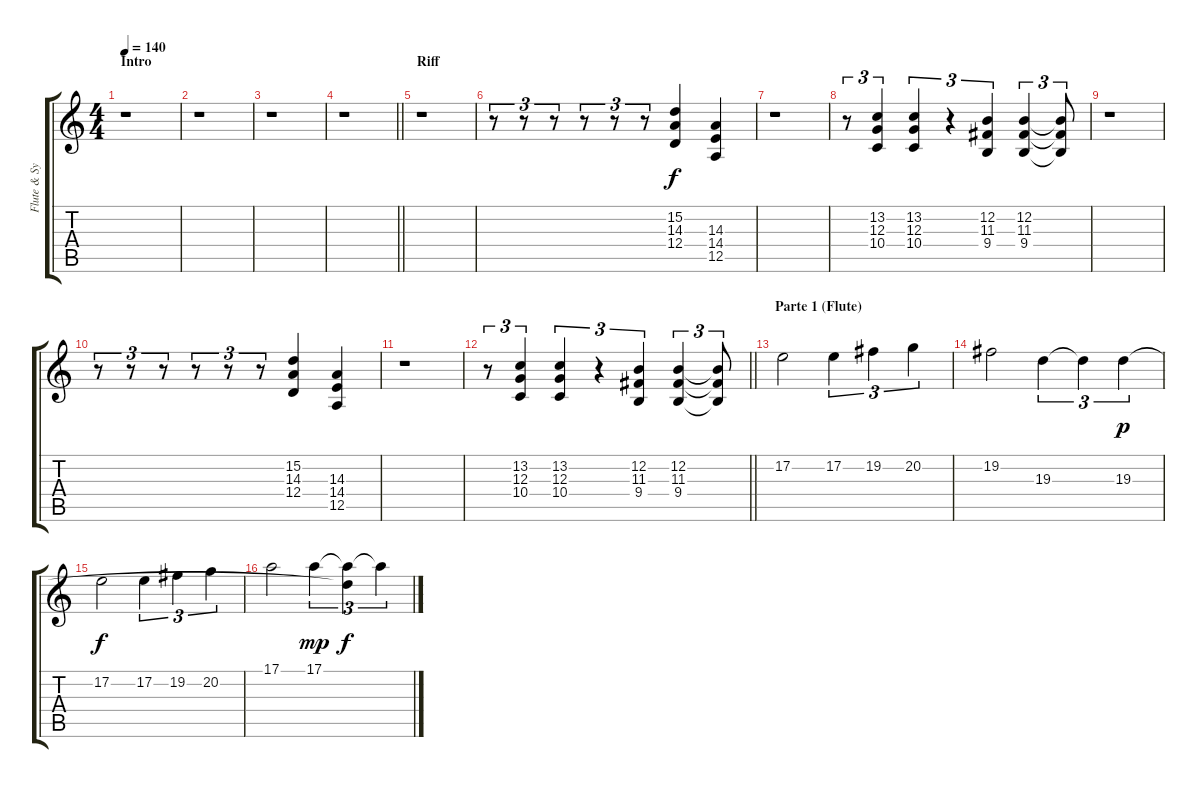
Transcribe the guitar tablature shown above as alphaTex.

\track ("Flute & Synth" "Flute & Sy") {instrument flute}
\staff {score tabs}
\tuning (E4 B3 G3 D3 A2 E2) {hide}
\ts (4 4)
\section ("" "Intro")
\tempo 140
\clef g2
\ks c
r.1{dy f instrument flute} |
r.1 |
r.1 |
\barLineRight lightlight
r.1 |
\section ("" "Riff")
r.1{volume 10 instrument mutedtrumpet} |
r.8{tu (3 2)} r.8{tu (3 2)} r.8{tu (3 2)} r.8{tu (3 2)} r.8{tu (3 2)} r.8{tu (3 2)} (15.2 14.3 12.4).4 (14.3 14.4 12.5).4 |
r.1 |
r.8{tu (3 2)} (13.2 12.3 10.4).4{tu (3 2)} (13.2 12.3 10.4).4{tu (3 2)} r.4{tu (3 2)} (12.2 11.3 9.4).4{tu (3 2)} (12.2 11.3 9.4).4{tu (3 2)} (12.2{t} 11.3{t} 9.4{t}).8{tu (3 2)} |
r.1 |
r.8{tu (3 2)} r.8{tu (3 2)} r.8{tu (3 2)} r.8{tu (3 2)} r.8{tu (3 2)} r.8{tu (3 2)} (15.2 14.3 12.4).4 (14.3 14.4 12.5).4 |
r.1 |
\barLineRight lightlight
r.8{tu (3 2)} (13.2 12.3 10.4).4{tu (3 2)} (13.2 12.3 10.4).4{tu (3 2)} r.4{tu (3 2)} (12.2 11.3 9.4).4{tu (3 2)} (12.2 11.3 9.4).4{tu (3 2)} (12.2{t} 11.3{t} 9.4{t}).8{tu (3 2)} |
\section ("" "Parte 1 (Flute)")
17.2.2{volume 13 balance 10 instrument flute} 17.2.4{tu (3 2)} 19.2.4{tu (3 2)} 20.2.4{tu (3 2)} |
19.2.2 19.3.4{tu (3 2)} 19.3{t}.4{tu (3 2)} 19.3.4{tu (3 2) dy p} |
17.2.2{dy f} 17.2.4{tu (3 2)} 19.2.4{tu (3 2)} 20.2.4{tu (3 2)} |
17.1.2 17.1.4{tu (3 2) dy mp} (17.1{t} 19.3{t}).4{tu (3 2) dy f} 17.1{t}.4{tu (3 2)}
